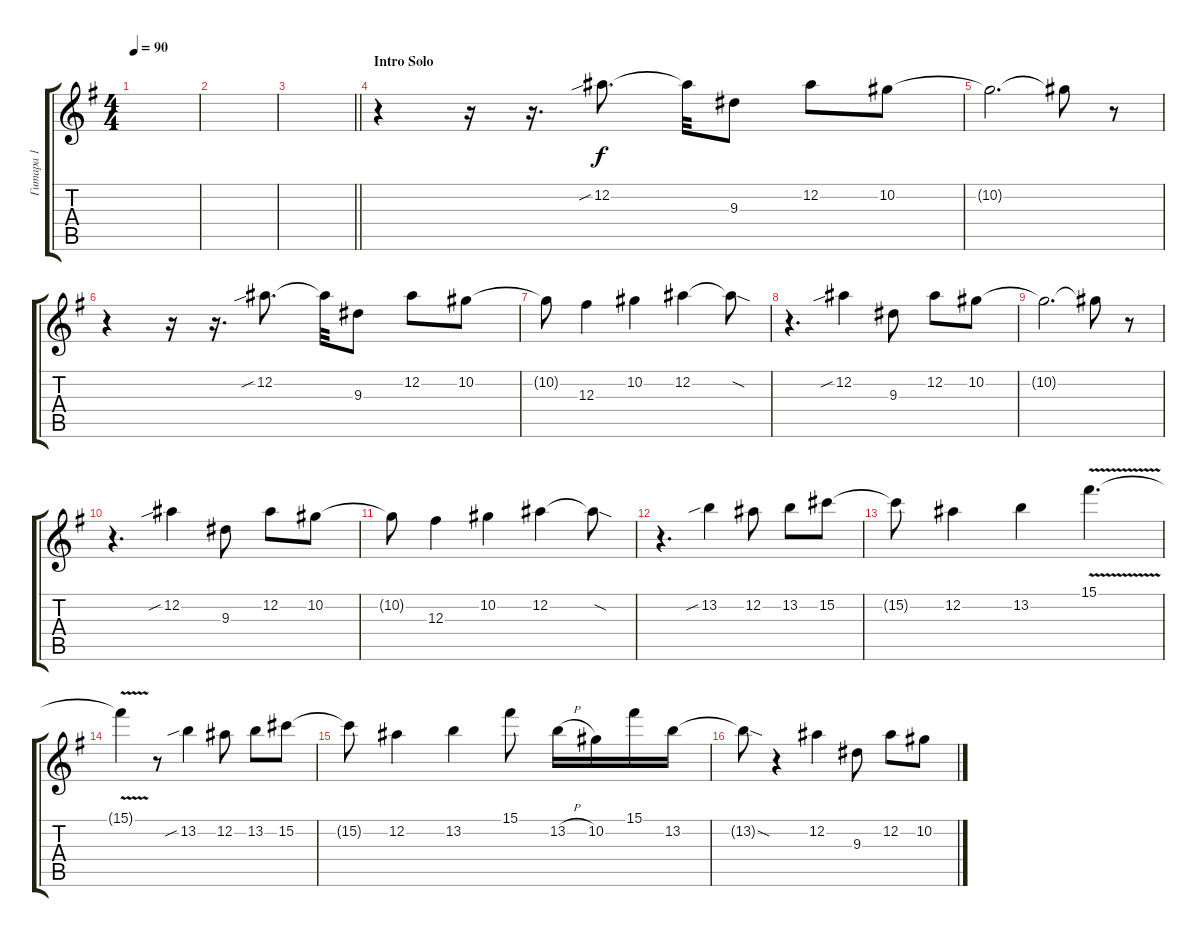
\track ("Гитара 1" "Гитара 1") {instrument distortionguitar}
\staff {score tabs}
\tuning (Eb4 Bb3 Gb3 Db3 Ab2 Eb2) {hide}
\ts (4 4)
\tempo 90
\clef g2
\ks eminor
|
|
\barLineRight lightlight
|
\section ("" "Intro Solo")
r.4 r.16 r.16{d} 12.2{sib}.8{d} 12.2{t}.32 9.3.8 12.2.8 10.2.8 |
10.2{t}.2{d} 10.2{t}.8 r.8 |
r.4 r.16 r.16{d} 12.2{sib}.8{d} 12.2{t}.32 9.3.8 12.2.8 10.2.8 |
10.2{t}.8 12.3.4 10.2.4 12.2.4 12.2{sod t}.8 |
r.4{d} 12.2{sib}.4 9.3.8 12.2.8 10.2.8 |
10.2{t}.2{d} 10.2{t}.8 r.8 |
r.4{d} 12.2{sib}.4 9.3.8 12.2.8 10.2.8 |
10.2{t}.8 12.3.4 10.2.4 12.2.4 12.2{sod t}.8 |
r.4{d} 13.2{sib}.4 12.2.8 13.2.8 15.2.8 |
15.2{t}.8 12.2.4 13.2.4 15.1{v}.4{d} |
15.1{t}.4 r.8 13.2{sib}.4 12.2.8 13.2.8 15.2.8 |
15.2{t}.8 12.2.4 13.2.4 15.1.8 13.2{h}.16 10.2.16 15.1.16 13.2.16 |
13.2{sod t}.8 r.4 12.2.4 9.3.8 12.2.8 10.2.8
